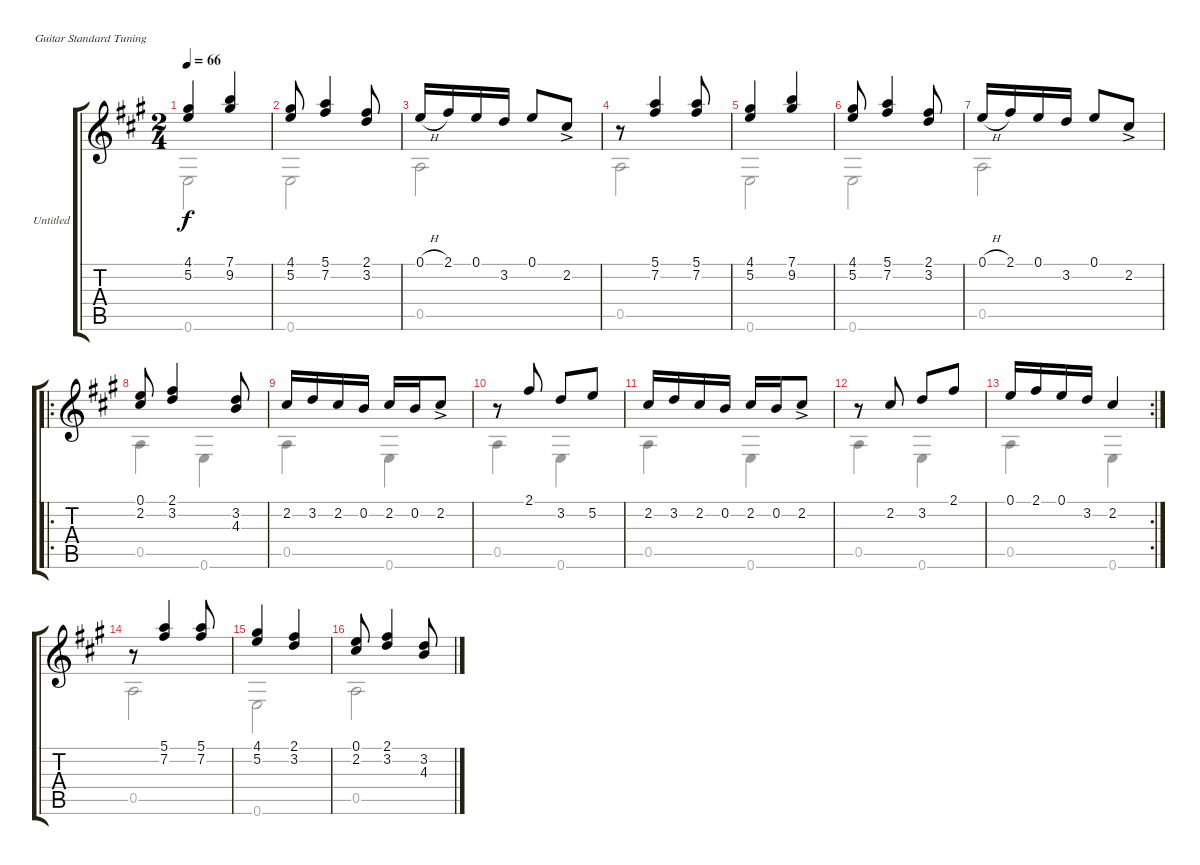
\bracketExtendMode groupsimilarinstruments
\firstSystemTrackNameOrientation horizontal
\otherSystemsTrackNameOrientation horizontal
\track ("Untitled" "Untitled") {instrument acousticguitarnylon}
\staff {score tabs}
\tuning (E4 B3 G3 D3 A2 E2)
\voice
\ts (2 4)
\tempo 66
\clef g2
\ks a
(4.1 5.2).4{dy f} (7.1 9.2).4 |
(4.1 5.2).8 (5.1 7.2).4 (2.1 3.2).8 |
0.1{h}.16 2.1.16 0.1.16 3.2.16 0.1.8 2.2{ac}.8 |
r.8 (5.1 7.2).4 (5.1 7.2).8 |
(4.1 5.2).4 (7.1 9.2).4 |
(4.1 5.2).8 (5.1 7.2).4 (2.1 3.2).8 |
0.1{h}.16 2.1.16 0.1.16 3.2.16 0.1.8 2.2{ac}.8 |
\ro
(0.1 2.2).8 (2.1 3.2).4 (3.2 4.3).8 |
2.2.16 3.2.16 2.2.16 0.2.16 2.2.16 0.2.16 2.2{ac}.8 |
r.8 2.1.8 3.2.8 5.2.8 |
2.2.16 3.2.16 2.2.16 0.2.16 2.2.16 0.2.16 2.2{ac}.8 |
r.8 2.2.8 3.2.8 2.1.8 |
\rc 2
0.1.16 2.1.16 0.1.16 3.2.16 2.2.4 |
r.8 (5.1 7.2).4 (5.1 7.2).8 |
(4.1 5.2).4 (2.1 3.2).4 |
(0.1 2.2).8 (2.1 3.2).4 (3.2 4.3).8
\voice
\clef g2
\ottava regular
\simile none
\ks a
0.6.2{dy f} |
0.6.2 |
0.5.2 |
0.5.2 |
0.6.2 |
0.6.2 |
0.5.2 |
0.5.4 0.6.4 |
0.5.4 0.6.4 |
0.5.4 0.6.4 |
0.5.4 0.6.4 |
0.5.4 0.6.4 |
0.5.4 0.6.4 |
0.5.2 |
0.6.2 |
0.5.2
